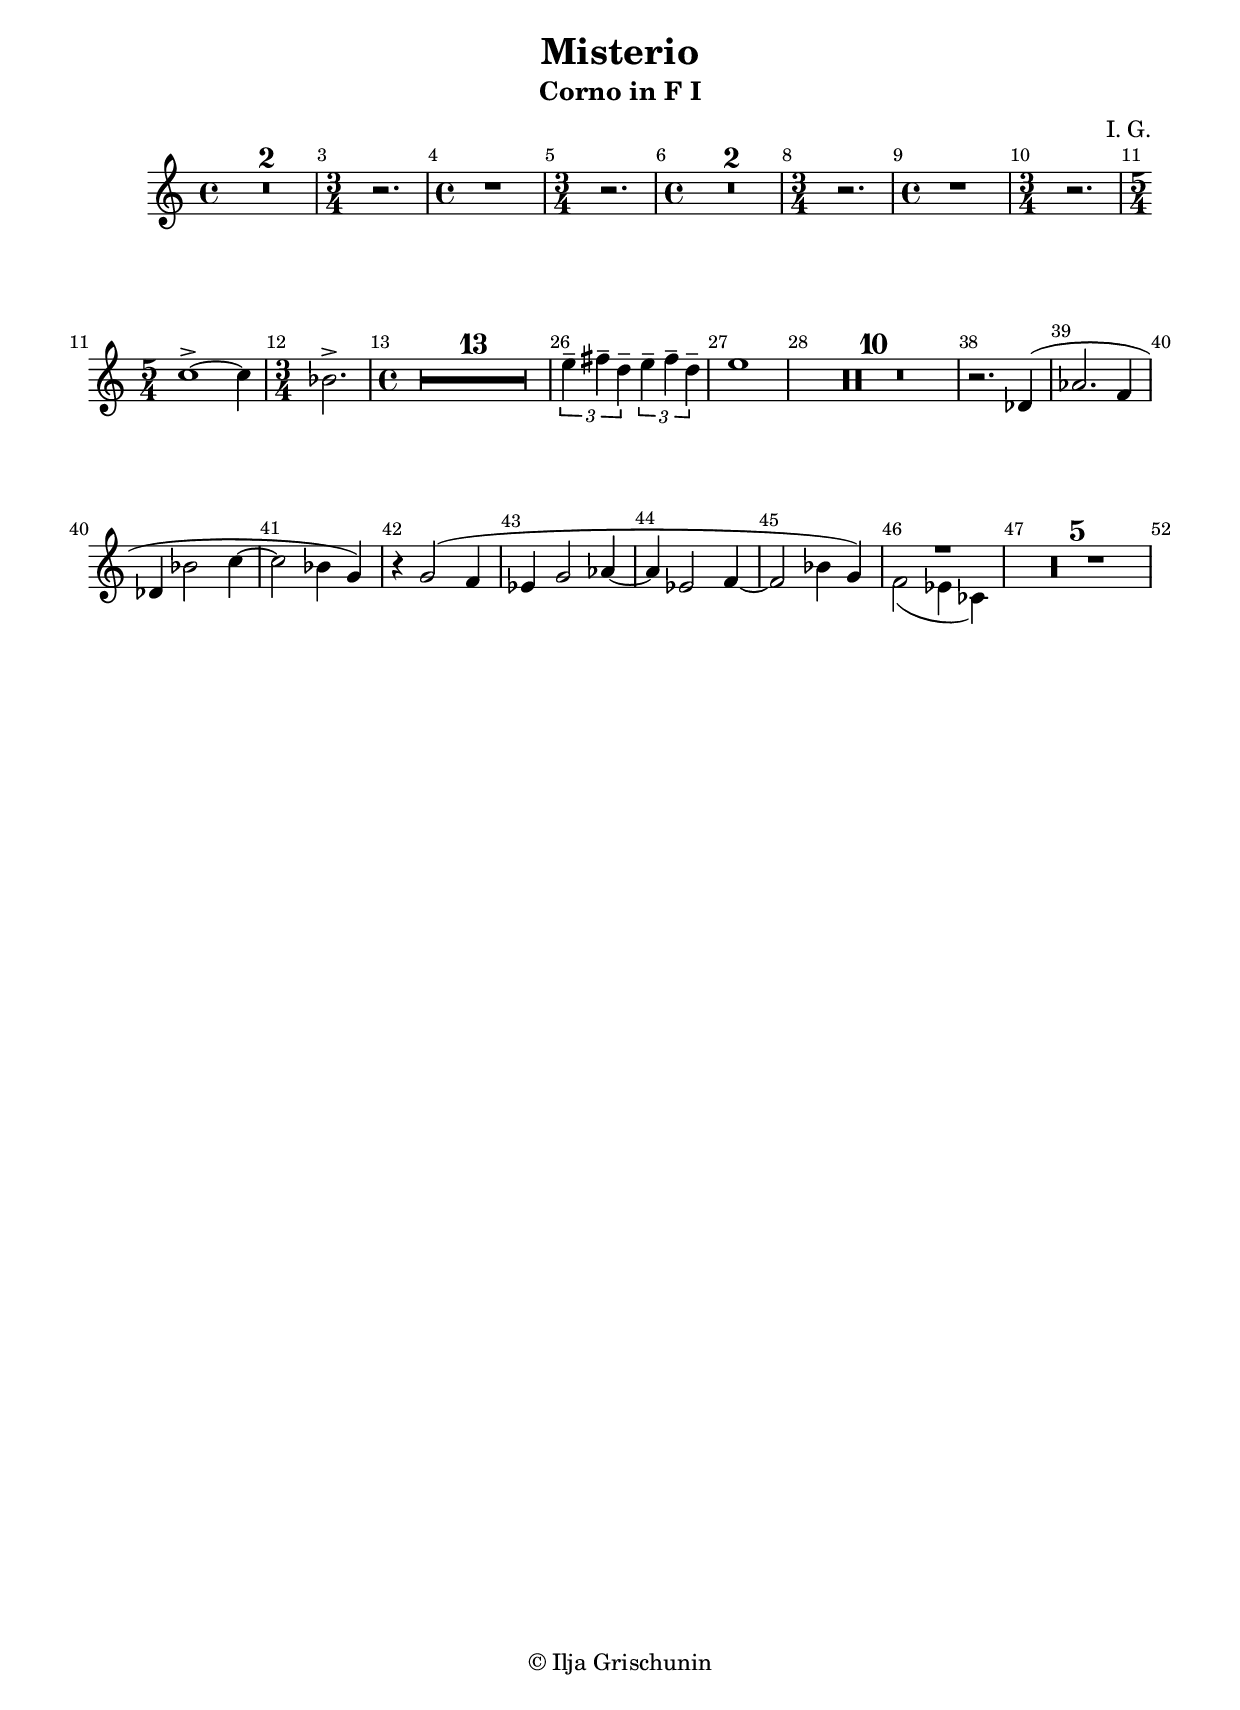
\version "2.19.15"
%\version "2.18.0"

\language "deutsch"

\header {
  title = "Misterio"
  subtitle = \markup {"Corno in F I"}
  meter = ""
  composer = "I. G."
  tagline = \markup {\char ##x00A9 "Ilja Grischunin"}
}

\paper {
  #(set-paper-size "a4")
  top-system-spacing.basic-distance = #15
  top-markup-spacing.basic-distance = #5
  markup-system-spacing.basic-distance = #15
  system-system-spacing.basic-distance = #18
  last-bottom-spacing.basic-distance = #15
  left-margin = 15
  right-margin = 15
  %two-sided = ##t
  %inner-margin = 25
  %outer-margin = 15
}

\layout {
  indent = 10
  \context {
    \Score
    \override BarNumber.break-visibility = ##(#t #t #t)
    %\remove "Bar_number_engraver"
  }
}

\version "2.19.15"
%\version "2.18.0"

\language "deutsch"

%%%%%%%%%%%%%%%%%%%%%%%%%%%%%%%%%%%%%%%%%%%%%%%%
cornoEinsMusic = \relative {
  \set Score.skipBars = ##t
  \time 4/4 R1*2
  \time 3/4 r2.
  \time 4/4 r1
  \time 3/4 r2.
  \time 4/4 R1*2
  \time 3/4 r2.
  \time 4/4 r1
  \time 3/4 r2.
  \time 5/4 f'1->~ f4
  \time 3/4 es2.->
  \time 4/4 R1*13
  \repeat unfold 2 {\tuplet 3/2 {a4-- h-- g--}} a1  
  R1*10
  %Фрагмент из новой партитуры
  %r2. des4( as'2. f4 des b'2 c4~ c2 b4 g) r g2( f4 es g2 as4~ as es2 f4~ f2)
  %Фрагмент из старой партитуры
  r2. ges,4( des'2. b4 ges es'2 f4~ f2 es4 c)
  r c2( b4 as c2 des4~ des as2 b4~ b2 
  %as'4 f e!)
  %Продолжение из новой
  es4 c)
  <<
    {
      R1
    }
    \\
    {
      b2( as4 fes)
    }
  >>
  R1*5
}

%%%%%%%%%%%%%%%%%%%%%%%%%%%%%%%%%%%%%%%%%%%%%%%%
cornoZweiMusic = \relative {
  %\clef bass
  \set Score.skipBars = ##t
  \time 4/4 R1*2
  \time 3/4 r2.
  \time 4/4 r1
  \time 3/4 r2.
  \time 4/4 R1*2
  \time 3/4 r2.
  \time 4/4 r1
  \time 3/4 r2.
  \time 5/4 b1->~ b4
  \time 3/4 b2.->
  \time 4/4 R1*4
  es,2.( f4 g a b c f,2 d'~ d1~ d) R1*23
  <<
    {
      r2 des( c4 as) r2 R1
    }
    \\
    {
      R1 r2 ges( f4 des) r2
    }
  >>
  R1*4
}


\score {
  \transpose f c'
  \cornoEinsMusic
  %\midi {}
}